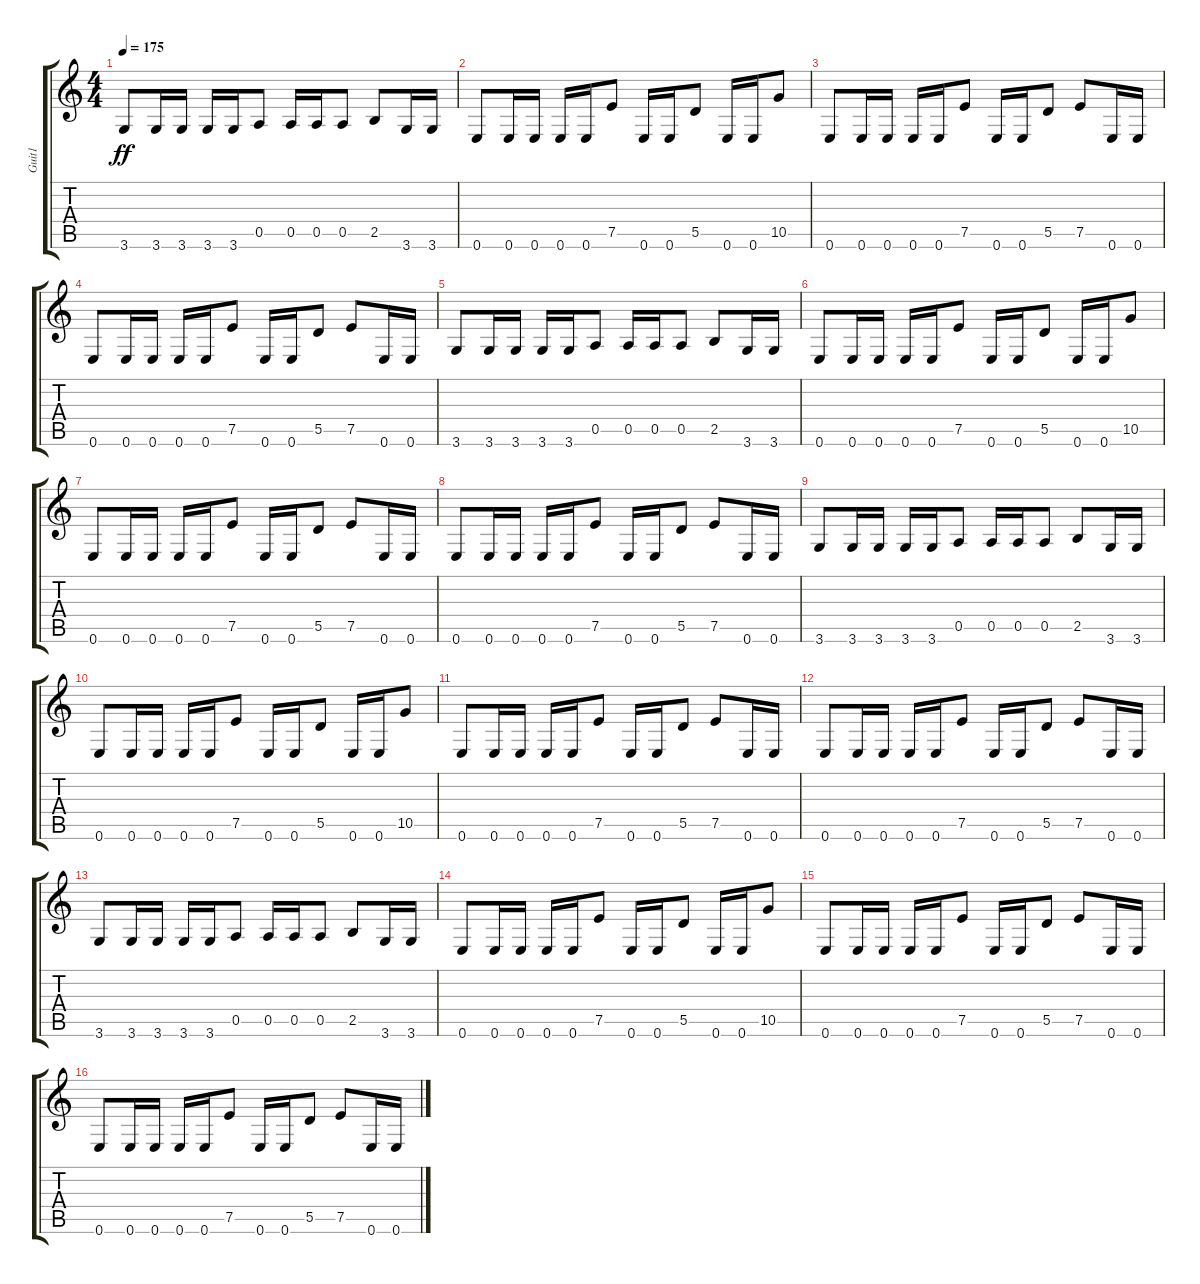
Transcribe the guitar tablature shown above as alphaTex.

\track ("Guit1" "Guit1") {instrument distortionguitar}
\staff {score tabs}
\tuning (E4 B3 G3 D3 A2 E2) {hide}
\ts (4 4)
\tempo 175
\clef g2
\ks c
3.6.8{dy ff} 3.6.16 3.6.16 3.6.16 3.6.16 0.5.8 0.5.16 0.5.16 0.5.8 2.5.8 3.6.16 3.6.16 |
0.6.8 0.6.16 0.6.16 0.6.16 0.6.16 7.5.8 0.6.16 0.6.16 5.5.8 0.6.16 0.6.16 10.5.8 |
0.6.8{volume 11 instrument distortionguitar} 0.6.16 0.6.16 0.6.16 0.6.16 7.5.8 0.6.16 0.6.16 5.5.8 7.5.8 0.6.16 0.6.16 |
0.6.8 0.6.16 0.6.16 0.6.16 0.6.16 7.5.8 0.6.16 0.6.16 5.5.8 7.5.8 0.6.16 0.6.16 |
3.6.8 3.6.16 3.6.16 3.6.16 3.6.16 0.5.8 0.5.16 0.5.16 0.5.8 2.5.8 3.6.16 3.6.16 |
0.6.8 0.6.16 0.6.16 0.6.16 0.6.16 7.5.8 0.6.16 0.6.16 5.5.8 0.6.16 0.6.16 10.5.8 |
0.6.8{volume 11 instrument distortionguitar} 0.6.16 0.6.16 0.6.16 0.6.16 7.5.8 0.6.16 0.6.16 5.5.8 7.5.8 0.6.16 0.6.16 |
0.6.8 0.6.16 0.6.16 0.6.16 0.6.16 7.5.8 0.6.16 0.6.16 5.5.8 7.5.8 0.6.16 0.6.16 |
3.6.8 3.6.16 3.6.16 3.6.16 3.6.16 0.5.8 0.5.16 0.5.16 0.5.8 2.5.8 3.6.16 3.6.16 |
0.6.8 0.6.16 0.6.16 0.6.16 0.6.16 7.5.8 0.6.16 0.6.16 5.5.8 0.6.16 0.6.16 10.5.8 |
0.6.8{volume 11 instrument distortionguitar} 0.6.16 0.6.16 0.6.16 0.6.16 7.5.8 0.6.16 0.6.16 5.5.8 7.5.8 0.6.16 0.6.16 |
0.6.8 0.6.16 0.6.16 0.6.16 0.6.16 7.5.8 0.6.16 0.6.16 5.5.8 7.5.8 0.6.16 0.6.16 |
3.6.8 3.6.16 3.6.16 3.6.16 3.6.16 0.5.8 0.5.16 0.5.16 0.5.8 2.5.8 3.6.16 3.6.16 |
0.6.8 0.6.16 0.6.16 0.6.16 0.6.16 7.5.8 0.6.16 0.6.16 5.5.8 0.6.16 0.6.16 10.5.8 |
0.6.8{volume 11 instrument distortionguitar} 0.6.16 0.6.16 0.6.16 0.6.16 7.5.8 0.6.16 0.6.16 5.5.8 7.5.8 0.6.16 0.6.16 |
0.6.8 0.6.16 0.6.16 0.6.16 0.6.16 7.5.8 0.6.16 0.6.16 5.5.8 7.5.8 0.6.16 0.6.16
